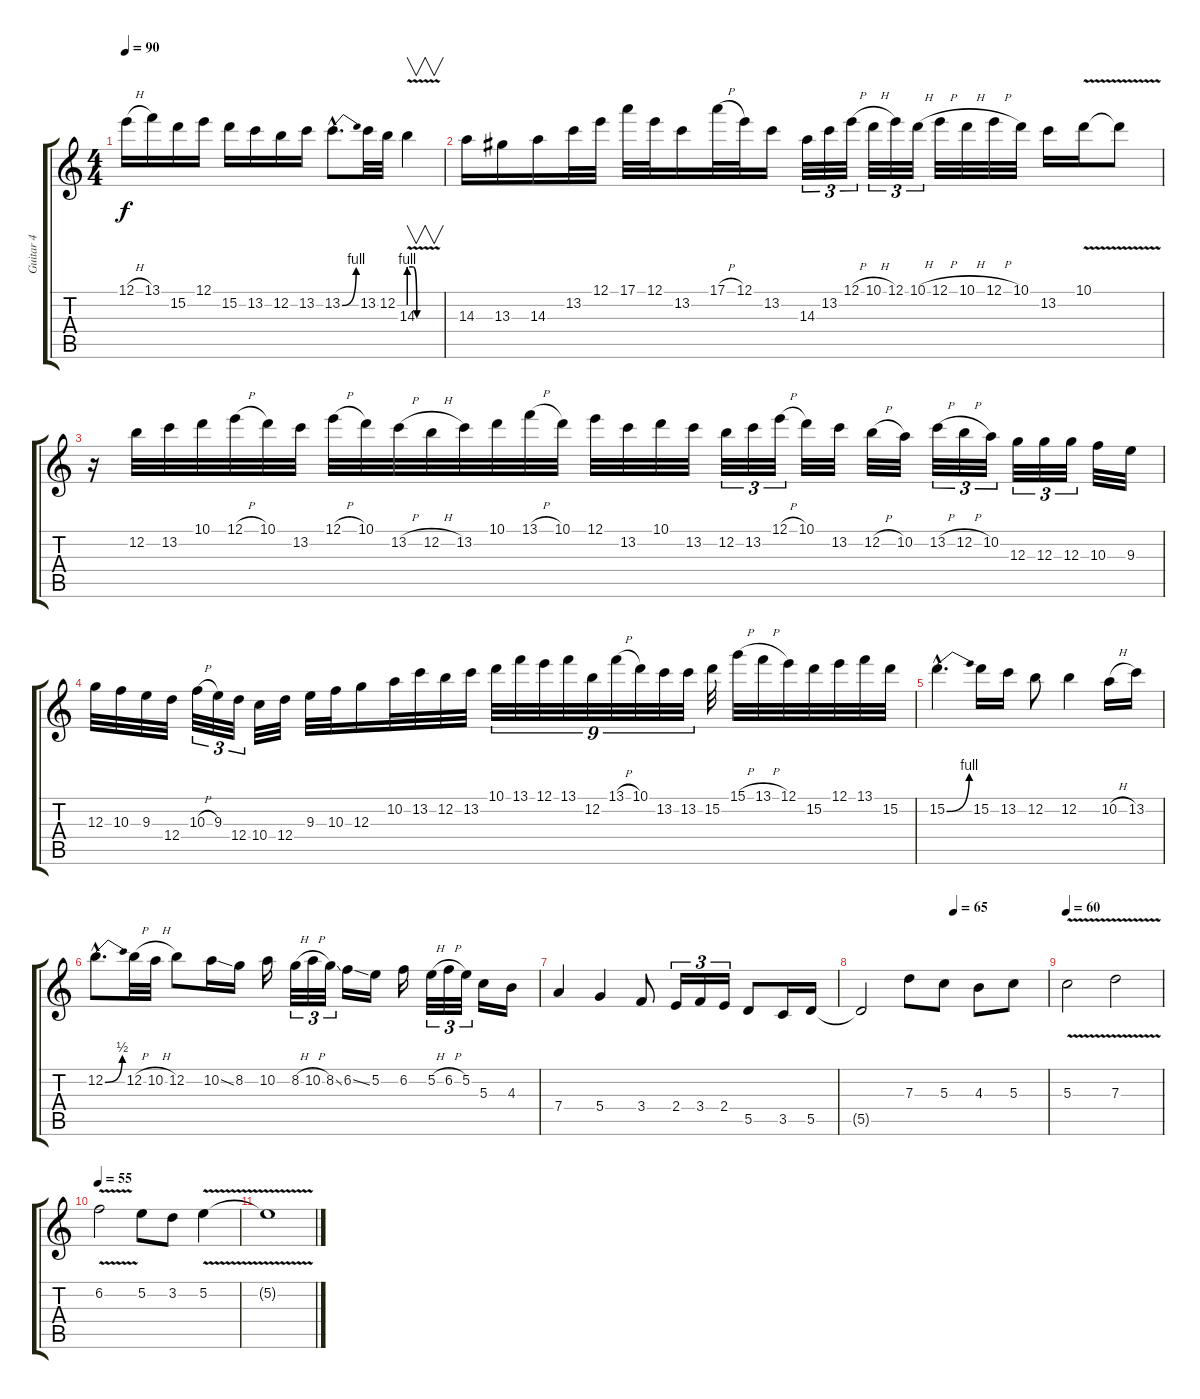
\track ("Guitar 4" "Guitar 4") {instrument distortionguitar}
\staff {score tabs}
\tuning (E4 B3 G3 D3 A2 E2) {hide}
\ts (4 4)
\tempo 90
\clef g2
\ks c
12.1{h}.16{dy f} 13.1.16 15.2.16 12.1.16 15.2.16 13.2.16 12.2.16 13.2.16 13.2{be (bend 0 0 60 4) hac}.8{d} 13.2.32 12.2.32 14.3{be (custom 0 4 8 4 15 0 17 0 40 0 60 0) v}.4{v} |
14.3.16 13.3.16 14.3.16 13.2.32 12.1.32 17.1.32 12.1.32 13.2.16 17.1{h}.32 12.1.32 13.2.16 14.3.32{tu (3 2)} 13.2.32{tu (3 2)} 12.1{h}.32{tu (3 2)} 10.1{h}.32{tu (3 2)} 12.1.32{tu (3 2)} 10.1{h}.32{tu (3 2)} 12.1{h}.32 10.1{h}.32 12.1{h}.32 10.1.32 13.2.16 10.1{v}.16 10.1{t}.8 |
r.16 12.2.32 13.2.32 10.1.32 12.1{h}.32 10.1.32 13.2.32 12.1{h}.32 10.1.32 13.2{h}.32 12.2{h}.32 13.2.32 10.1.32 13.1{h}.32 10.1.32 12.1.32 13.2.32 10.1.32 13.2.32 12.2.32{tu (3 2)} 13.2.32{tu (3 2)} 12.1{h}.32{tu (3 2)} 10.1.32 13.2.32 12.2{h}.32 10.2.32 13.2{h}.32{tu (3 2)} 12.2{h}.32{tu (3 2)} 10.2.32{tu (3 2)} 12.3.32{tu (3 2)} 12.3.32{tu (3 2)} 12.3.32{tu (3 2)} 10.3.32 9.3.32 |
12.3.32 10.3.32 9.3.32 12.4.32 10.3{h}.32{tu (3 2)} 9.3.32{tu (3 2)} 12.4.32{tu (3 2)} 10.4.32 12.4.32 9.3.32 10.3.32 12.3.16 10.2.32 13.2.32 12.2.32 13.2.32 10.1.32{tu (9 8)} 13.1.32{tu (9 8)} 12.1.32{tu (9 8)} 13.1.32{tu (9 8)} 12.2.32{tu (9 8)} 13.1{h}.32{tu (9 8)} 10.1.32{tu (9 8)} 13.2.32{tu (9 8)} 13.2.32{tu (9 8)} 15.2.32 15.1{h}.32 13.1{h}.32 12.1.32 15.2.32 12.1.32 13.1.32 15.2.32 |
15.2{be (bend 0 0 60 4) hac}.4{d} 15.2.16 13.2.16 12.2.8 12.2.4 10.2{h}.16 13.2.16 |
12.2{be (bend 0 0 60 2) hac}.8{d} 12.2{h}.32 10.2{h}.32 12.2.8 10.2{ss}.16 8.2.16 10.2.16 8.2{h}.32{tu (3 2)} 10.2{h}.32{tu (3 2)} 8.2{ss}.32{tu (3 2)} 6.2{ss}.16 5.2.16 6.2.16 5.2{h}.32{tu (3 2)} 6.2{h}.32{tu (3 2)} 5.2.32{tu (3 2)} 5.3.16 4.3.16 |
7.4.4 5.4.4 3.4.8 2.4.16{tu (3 2)} 3.4.16{tu (3 2)} 2.4.16{tu (3 2)} 5.5.8 3.5.16 5.5.16 |
\tempo (65 0.5)
5.5{t}.2 7.3.8 5.3.8 4.3.8 5.3.8 |
\tempo 60
5.3{v}.2 7.3{v}.2 |
\tempo 55
6.2{v}.2 5.2.8 3.2.8 5.2{v}.4 |
5.2{t}.1
